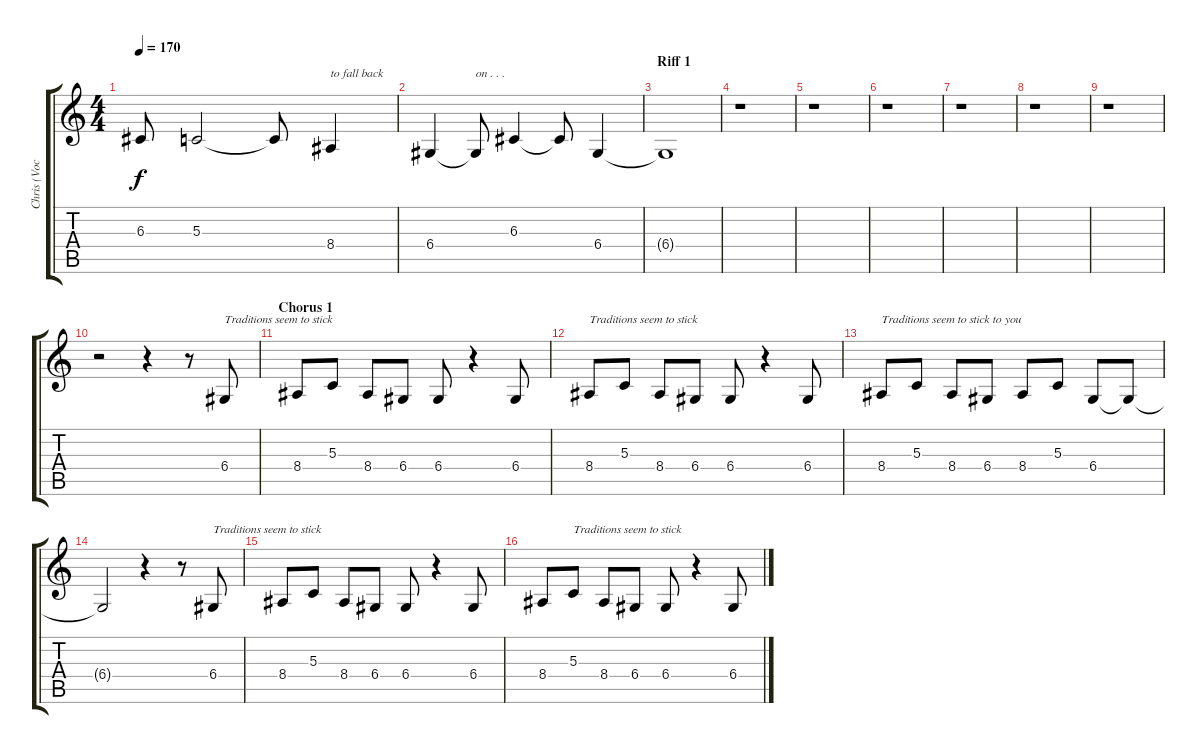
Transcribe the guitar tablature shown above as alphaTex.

\track ("Chris (Vocals)" "Chris (Voc") {instrument clarinet}
\staff {score tabs}
\tuning (E4 B3 G3 D3 A2 E2) {hide}
\ts (4 4)
\tempo 170
\clef g2
\ks c
6.3{t}.8{dy f} 5.3.2 5.3{t}.8 8.4.4{txt "to fall back"} |
6.4.4 6.4{t}.8{txt "on . . ."} 6.3.4 6.3{t}.8 6.4.4 |
\section ("" "Riff 1")
6.4{t}.1 |
r.1 |
r.1 |
r.1 |
r.1 |
r.1 |
r.1 |
r.2 r.4 r.8 6.4.8{txt "Traditions seem to stick"} |
\section ("" "Chorus 1")
8.4.8 5.3.8 8.4.8 6.4.8 6.4.8 r.4 6.4.8 |
8.4.8{txt "Traditions seem to stick"} 5.3.8 8.4.8 6.4.8 6.4.8 r.4 6.4.8 |
8.4.8{txt "Traditions seem to stick to you"} 5.3.8 8.4.8 6.4.8 8.4.8 5.3.8 6.4.8 6.4{t}.8 |
6.4{t}.2 r.4 r.8 6.4.8{txt "Traditions seem to stick"} |
8.4.8 5.3.8 8.4.8 6.4.8 6.4.8 r.4 6.4.8 |
8.4.8 5.3.8{txt "Traditions seem to stick"} 8.4.8 6.4.8 6.4.8 r.4 6.4.8
